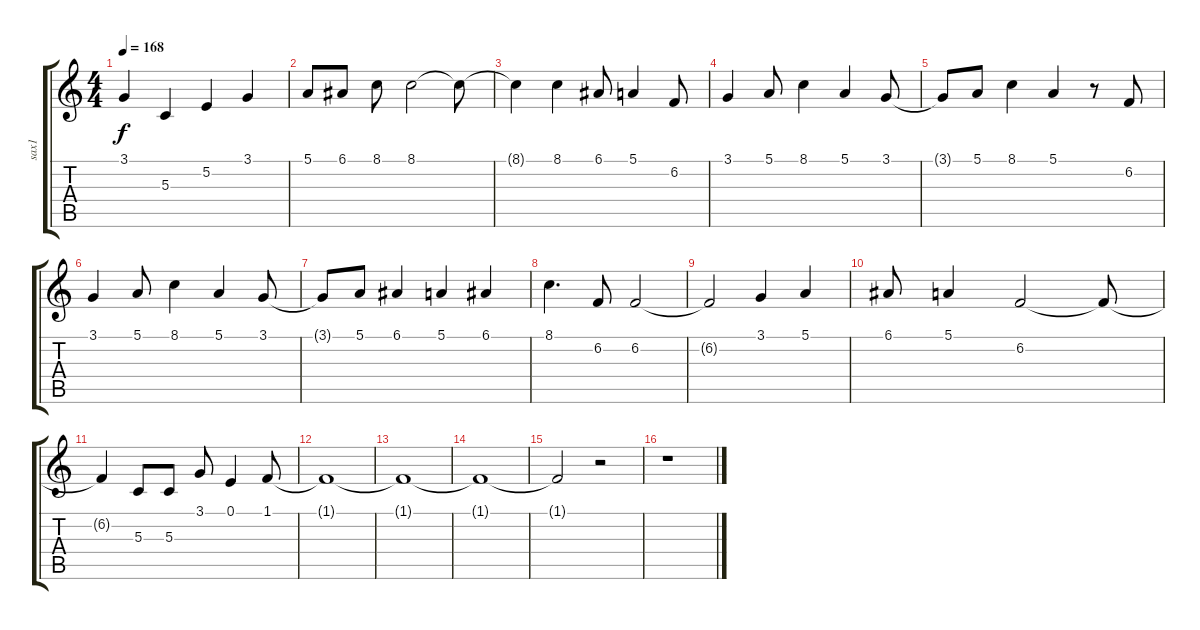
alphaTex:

\track ("sax1" "sax1") {instrument sopranosax}
\staff {score tabs}
\tuning (E4 B3 G3 D3 A2 E2) {hide}
\ts (4 4)
\tempo 168
\clef g2
\ks c
3.1{t}.4{dy f} 5.3.4 5.2.4 3.1.4 |
5.1.8 6.1.8 8.1.8 8.1.2 8.1{t}.8 |
8.1{t}.4 8.1.4 6.1.8 5.1.4 6.2.8 |
3.1.4 5.1.8 8.1.4 5.1.4 3.1.8 |
3.1{t}.8 5.1.8 8.1.4 5.1.4 r.8 6.2.8 |
3.1.4 5.1.8 8.1.4 5.1.4 3.1.8 |
3.1{t}.8 5.1.8 6.1.4 5.1.4 6.1.4 |
8.1.4{d} 6.2.8 6.2.2 |
6.2{t}.2 3.1.4 5.1.4 |
6.1.8 5.1.4 6.2.2 6.2{t}.8 |
6.2{t}.4 5.3.8 5.3.8 3.1.8 0.1.4 1.1.8 |
1.1{t}.1 |
1.1{t}.1 |
1.1{t}.1 |
1.1{t}.2 r.2 |
r.1
